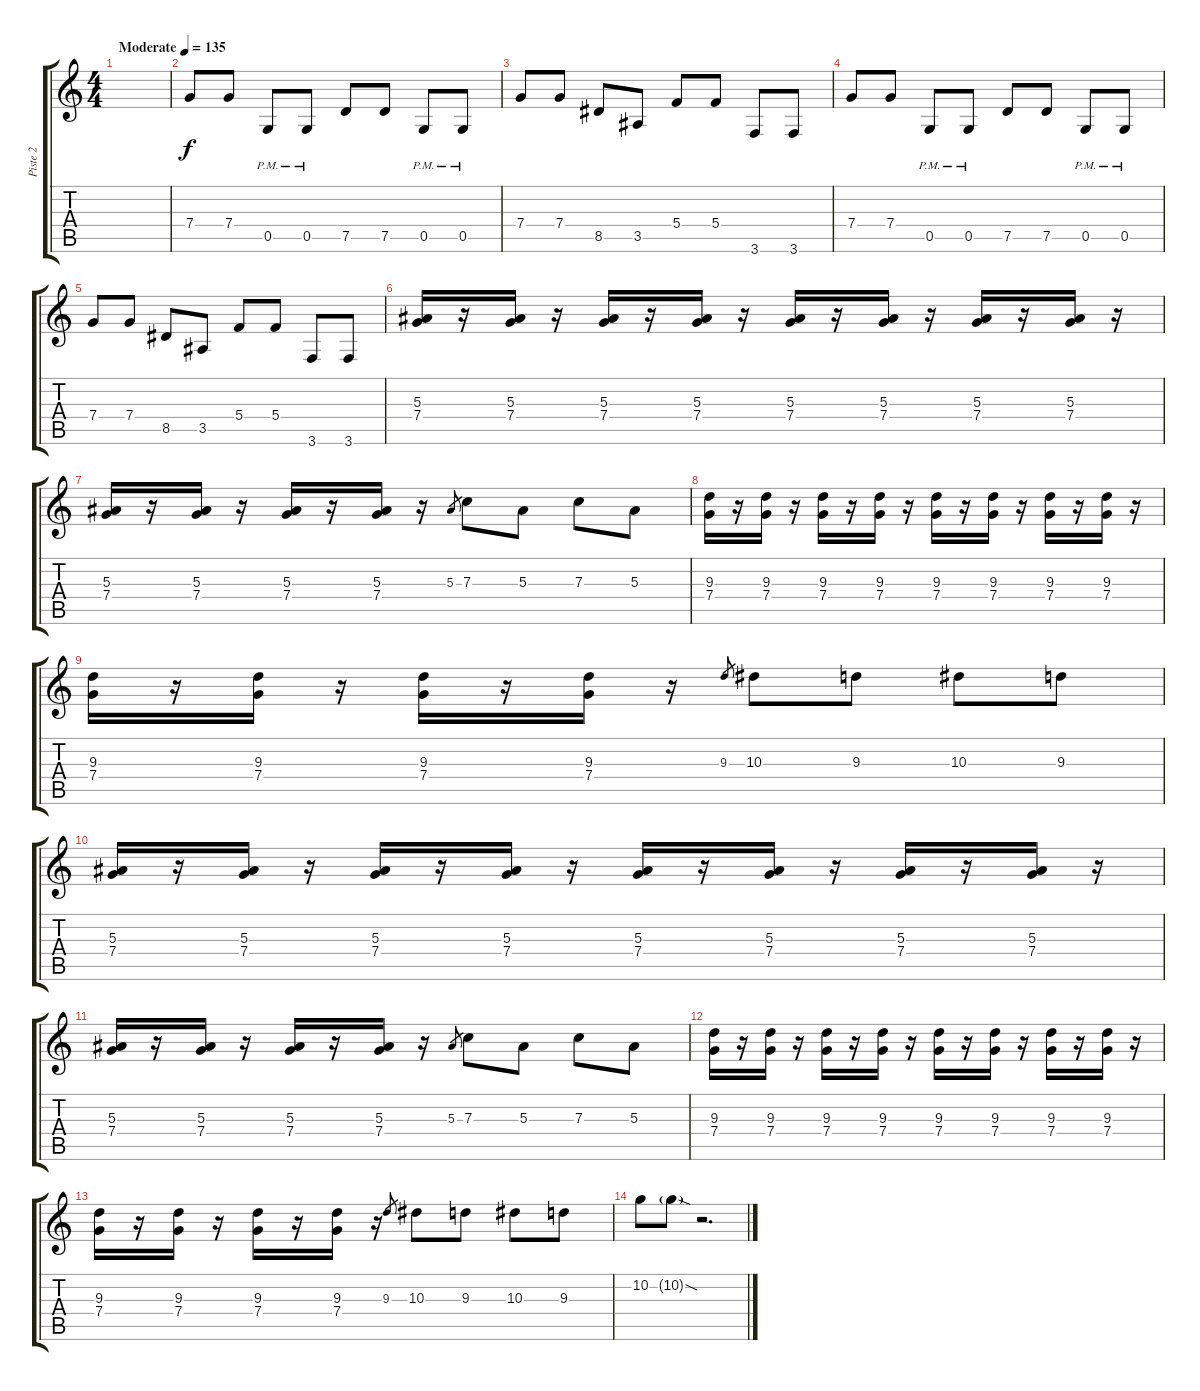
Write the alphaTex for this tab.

\track ("Piste 2" "Piste 2") {instrument distortionguitar}
\staff {score tabs}
\tuning (D4 A3 F3 C3 G2 D2) {hide}
\ts (4 4)
\tempo (135 "Moderate")
\clef g2
\ks c
|
7.4.8 7.4.8 0.5{pm}.8 0.5{pm}.8 7.5.8 7.5.8 0.5{pm}.8 0.5{pm}.8 |
7.4.8 7.4.8 8.5.8 3.5.8 5.4.8 5.4.8 3.6.8 3.6.8 |
7.4.8 7.4.8 0.5{pm}.8 0.5{pm}.8 7.5.8 7.5.8 0.5{pm}.8 0.5{pm}.8 |
7.4.8 7.4.8 8.5.8 3.5.8 5.4.8 5.4.8 3.6.8 3.6.8 |
(5.3 7.4).16 r.16 (5.3 7.4).16 r.16 (5.3 7.4).16 r.16 (5.3 7.4).16 r.16 (5.3 7.4).16 r.16 (5.3 7.4).16 r.16 (5.3 7.4).16 r.16 (5.3 7.4).16 r.16 |
(5.3 7.4).16 r.16 (5.3 7.4).16 r.16 (5.3 7.4).16 r.16 (5.3 7.4).16 r.16 5.3.8{gr} 7.3.8 5.3.8 7.3.8 5.3.8 |
(9.3 7.4).16 r.16 (9.3 7.4).16 r.16 (9.3 7.4).16 r.16 (9.3 7.4).16 r.16 (9.3 7.4).16 r.16 (9.3 7.4).16 r.16 (9.3 7.4).16 r.16 (9.3 7.4).16 r.16 |
(9.3 7.4).16 r.16 (9.3 7.4).16 r.16 (9.3 7.4).16 r.16 (9.3 7.4).16 r.16 9.3.8{gr} 10.3.8 9.3.8 10.3.8 9.3.8 |
(5.3 7.4).16 r.16 (5.3 7.4).16 r.16 (5.3 7.4).16 r.16 (5.3 7.4).16 r.16 (5.3 7.4).16 r.16 (5.3 7.4).16 r.16 (5.3 7.4).16 r.16 (5.3 7.4).16 r.16 |
(5.3 7.4).16 r.16 (5.3 7.4).16 r.16 (5.3 7.4).16 r.16 (5.3 7.4).16 r.16 5.3.8{gr} 7.3.8 5.3.8 7.3.8 5.3.8 |
(9.3 7.4).16 r.16 (9.3 7.4).16 r.16 (9.3 7.4).16 r.16 (9.3 7.4).16 r.16 (9.3 7.4).16 r.16 (9.3 7.4).16 r.16 (9.3 7.4).16 r.16 (9.3 7.4).16 r.16 |
(9.3 7.4).16 r.16 (9.3 7.4).16 r.16 (9.3 7.4).16 r.16 (9.3 7.4).16 r.16 9.3.8{gr} 10.3.8 9.3.8 10.3.8 9.3.8 |
10.2.8 10.2{sod g}.8 r.2{d}
